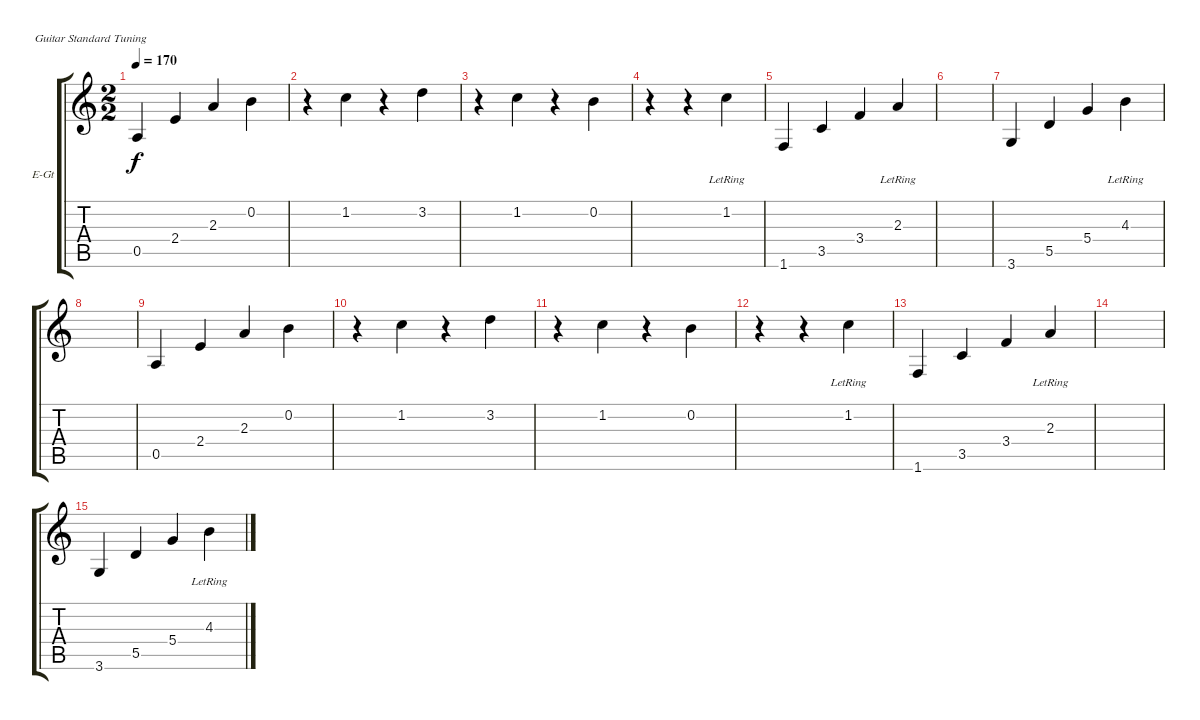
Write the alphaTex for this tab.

\defaultSystemsLayout 4
\bracketExtendMode groupsimilarinstruments
\firstSystemTrackNameOrientation horizontal
\otherSystemsTrackNameOrientation horizontal
\track ("Electric Guitar" "E-Gt") {instrument acousticguitarsteel}
\staff {score tabs}
\tuning (E4 B3 G3 D3 A2 E2)
\ts (2 2)
\tempo 170
\clef g2
\ks c
0.5.4{dy f} 2.4.4 2.3.4 0.2.4 |
r.4 1.2.4 r.4 3.2.4 |
r.4 1.2.4 r.4 0.2.4 |
r.4 r.4 1.2{lr}.4 |
1.6.4 3.5.4 3.4.4 2.3{lr}.4 |
|
3.6.4 5.5.4 5.4.4 4.3{lr}.4 |
|
0.5.4 2.4.4 2.3.4 0.2.4 |
r.4 1.2.4 r.4 3.2.4 |
r.4 1.2.4 r.4 0.2.4 |
r.4 r.4 1.2{lr}.4 |
1.6.4 3.5.4 3.4.4 2.3{lr}.4 |
|
3.6.4 5.5.4 5.4.4 4.3{lr}.4
